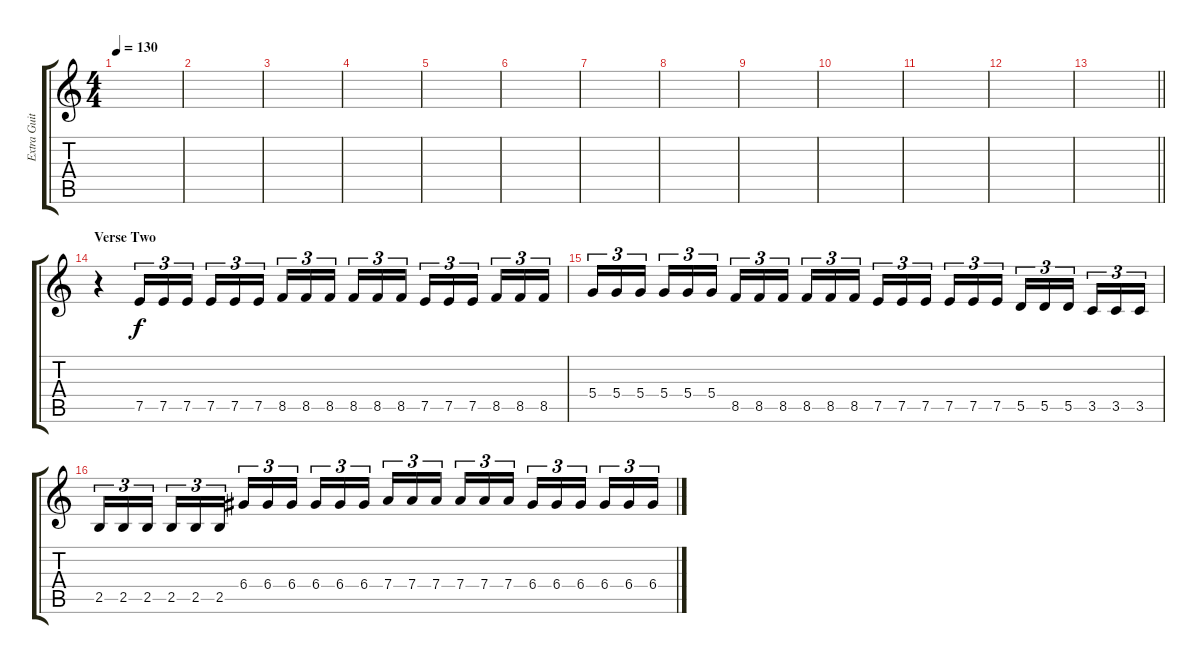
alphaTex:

\track ("Extra Guitar" "Extra Guit") {instrument distortionguitar}
\staff {score tabs}
\tuning (E4 B3 G3 D3 A2 E2) {hide}
\ts (4 4)
\tempo 130
\clef g2
\ks c
|
|
|
|
|
|
|
|
|
|
|
|
\barLineRight lightlight
|
\section ("" "Verse Two")
r.4 7.5.16{tu (3 2)} 7.5.16{tu (3 2)} 7.5.16{tu (3 2) beam splitsecondary} 7.5.16{tu (3 2)} 7.5.16{tu (3 2)} 7.5.16{tu (3 2)} 8.5.16{tu (3 2)} 8.5.16{tu (3 2)} 8.5.16{tu (3 2) beam splitsecondary} 8.5.16{tu (3 2)} 8.5.16{tu (3 2)} 8.5.16{tu (3 2)} 7.5.16{tu (3 2)} 7.5.16{tu (3 2)} 7.5.16{tu (3 2) beam splitsecondary} 8.5.16{tu (3 2)} 8.5.16{tu (3 2)} 8.5.16{tu (3 2)} |
5.4.16{tu (3 2)} 5.4.16{tu (3 2)} 5.4.16{tu (3 2) beam splitsecondary} 5.4.16{tu (3 2)} 5.4.16{tu (3 2)} 5.4.16{tu (3 2)} 8.5.16{tu (3 2)} 8.5.16{tu (3 2)} 8.5.16{tu (3 2) beam splitsecondary} 8.5.16{tu (3 2)} 8.5.16{tu (3 2)} 8.5.16{tu (3 2)} 7.5.16{tu (3 2)} 7.5.16{tu (3 2)} 7.5.16{tu (3 2) beam splitsecondary} 7.5.16{tu (3 2)} 7.5.16{tu (3 2)} 7.5.16{tu (3 2)} 5.5.16{tu (3 2)} 5.5.16{tu (3 2)} 5.5.16{tu (3 2) beam splitsecondary} 3.5.16{tu (3 2)} 3.5.16{tu (3 2)} 3.5.16{tu (3 2)} |
2.5.16{tu (3 2)} 2.5.16{tu (3 2)} 2.5.16{tu (3 2) beam splitsecondary} 2.5.16{tu (3 2)} 2.5.16{tu (3 2)} 2.5.16{tu (3 2)} 6.4.16{tu (3 2)} 6.4.16{tu (3 2)} 6.4.16{tu (3 2) beam splitsecondary} 6.4.16{tu (3 2)} 6.4.16{tu (3 2)} 6.4.16{tu (3 2)} 7.4.16{tu (3 2)} 7.4.16{tu (3 2)} 7.4.16{tu (3 2) beam splitsecondary} 7.4.16{tu (3 2)} 7.4.16{tu (3 2)} 7.4.16{tu (3 2)} 6.4.16{tu (3 2)} 6.4.16{tu (3 2)} 6.4.16{tu (3 2) beam splitsecondary} 6.4.16{tu (3 2)} 6.4.16{tu (3 2)} 6.4.16{tu (3 2)}
